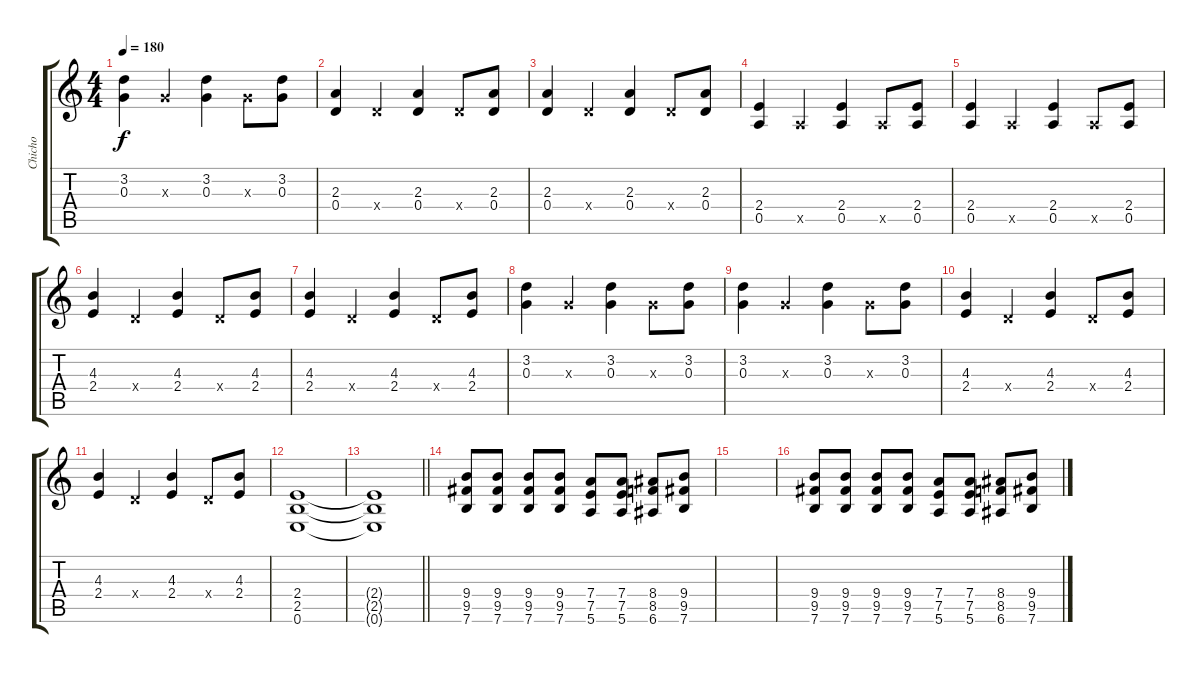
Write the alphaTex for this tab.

\track ("Chicho" "Chicho") {instrument distortionguitar}
\staff {score tabs}
\tuning (E4 B3 G3 D3 A2 E2) {hide}
\ts (4 4)
\tempo 180
\clef g2
\ks c
(3.2 0.3).4{dy f} 0.3{x}.4 (3.2 0.3).4 0.3{x}.8 (3.2 0.3).8 |
(2.3 0.4).4 0.4{x}.4 (2.3 0.4).4 0.4{x}.8 (2.3 0.4).8 |
(2.3 0.4).4 0.4{x}.4 (2.3 0.4).4 0.4{x}.8 (2.3 0.4).8 |
(2.4 0.5).4 0.5{x}.4 (2.4 0.5).4 0.5{x}.8 (2.4 0.5).8 |
(2.4 0.5).4 0.5{x}.4 (2.4 0.5).4 0.5{x}.8 (2.4 0.5).8 |
(4.3 2.4).4 0.4{x}.4 (4.3 2.4).4 0.4{x}.8 (4.3 2.4).8 |
(4.3 2.4).4 0.4{x}.4 (4.3 2.4).4 0.4{x}.8 (4.3 2.4).8 |
(3.2 0.3).4 0.3{x}.4 (3.2 0.3).4 0.3{x}.8 (3.2 0.3).8 |
(3.2 0.3).4 0.3{x}.4 (3.2 0.3).4 0.3{x}.8 (3.2 0.3).8 |
(4.3 2.4).4 0.4{x}.4 (4.3 2.4).4 0.4{x}.8 (4.3 2.4).8 |
(4.3 2.4).4 0.4{x}.4 (4.3 2.4).4 0.4{x}.8 (4.3 2.4).8 |
(2.4 2.5 0.6).1 |
\barLineRight lightlight
(2.4{t} 2.5{t} 0.6{t}).1 |
(9.4 9.5 7.6).8 (9.4 9.5 7.6).8 (9.4 9.5 7.6).8 (9.4 9.5 7.6).8 (7.4 7.5 5.6).8 (7.4 7.5 5.6).8 (8.4 8.5 6.6).8 (9.4 9.5 7.6).8 |
|
(9.4 9.5 7.6).8 (9.4 9.5 7.6).8 (9.4 9.5 7.6).8 (9.4 9.5 7.6).8 (7.4 7.5 5.6).8 (7.4 7.5 5.6).8 (8.4 8.5 6.6).8 (9.4 9.5 7.6).8
